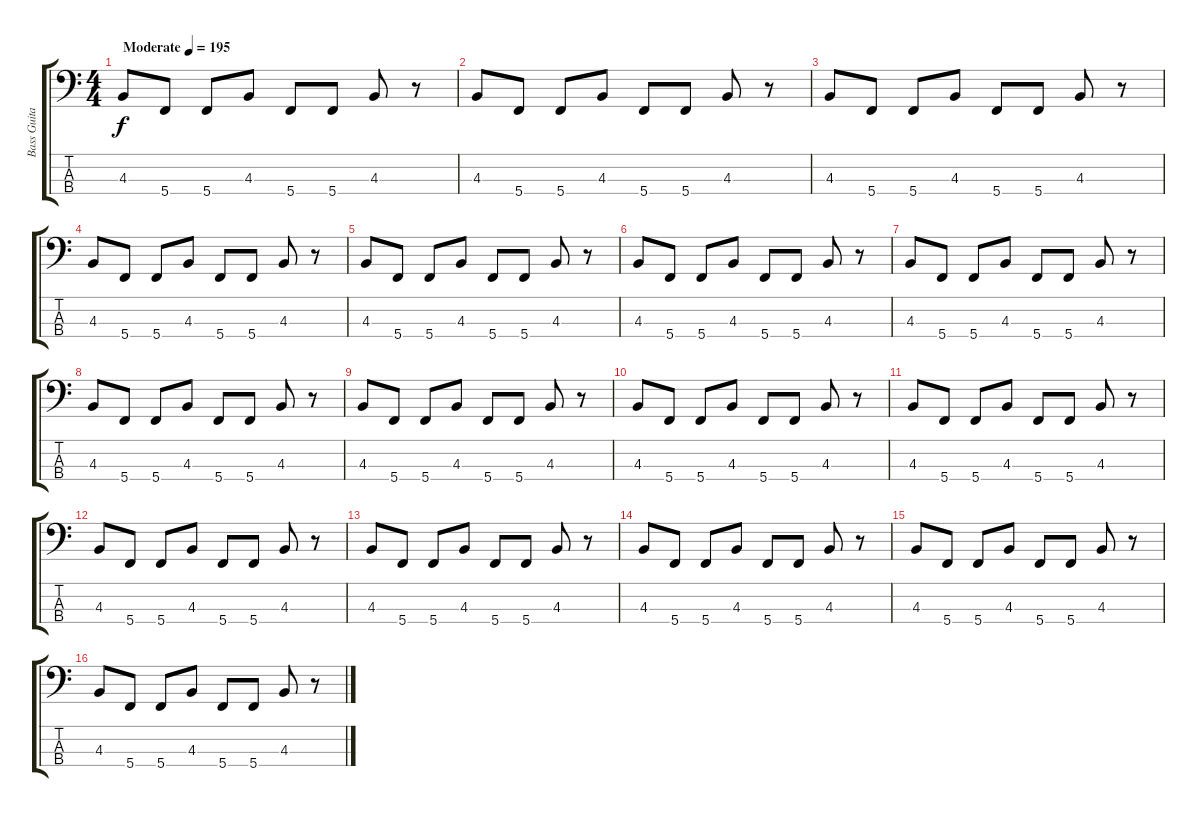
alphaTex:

\track ("Bass Guitar" "Bass Guita") {instrument electricbasspick}
\staff {score tabs}
\tuning (F2 C2 G1 C1) {hide}
\ts (4 4)
\tempo (195 "Moderate")
\clef f4
\ks c
4.3.8{dy f volume 0 instrument electricbasspick} 5.4.8{volume 4} 5.4.8 4.3.8 5.4.8 5.4.8 4.3.8 r.8 |
4.3.8 5.4.8 5.4.8 4.3.8 5.4.8 5.4.8 4.3.8 r.8 |
4.3.8 5.4.8 5.4.8 4.3.8 5.4.8 5.4.8 4.3.8 r.8 |
4.3.8 5.4.8 5.4.8 4.3.8 5.4.8 5.4.8 4.3.8 r.8 |
4.3.8{volume 8} 5.4.8 5.4.8 4.3.8 5.4.8 5.4.8 4.3.8 r.8 |
4.3.8 5.4.8 5.4.8 4.3.8 5.4.8 5.4.8 4.3.8 r.8 |
4.3.8 5.4.8 5.4.8 4.3.8 5.4.8 5.4.8 4.3.8 r.8 |
4.3.8 5.4.8 5.4.8 4.3.8 5.4.8 5.4.8 4.3.8 r.8 |
4.3.8 5.4.8{volume 16} 5.4.8 4.3.8 5.4.8 5.4.8 4.3.8 r.8 |
4.3.8 5.4.8 5.4.8 4.3.8 5.4.8 5.4.8 4.3.8 r.8 |
4.3.8 5.4.8 5.4.8 4.3.8 5.4.8 5.4.8 4.3.8 r.8 |
4.3.8 5.4.8 5.4.8 4.3.8 5.4.8 5.4.8 4.3.8 r.8 |
4.3.8 5.4.8 5.4.8 4.3.8 5.4.8 5.4.8 4.3.8 r.8 |
4.3.8 5.4.8 5.4.8 4.3.8 5.4.8 5.4.8 4.3.8 r.8 |
4.3.8 5.4.8 5.4.8 4.3.8 5.4.8 5.4.8 4.3.8 r.8 |
4.3.8 5.4.8 5.4.8 4.3.8 5.4.8 5.4.8 4.3.8 r.8
